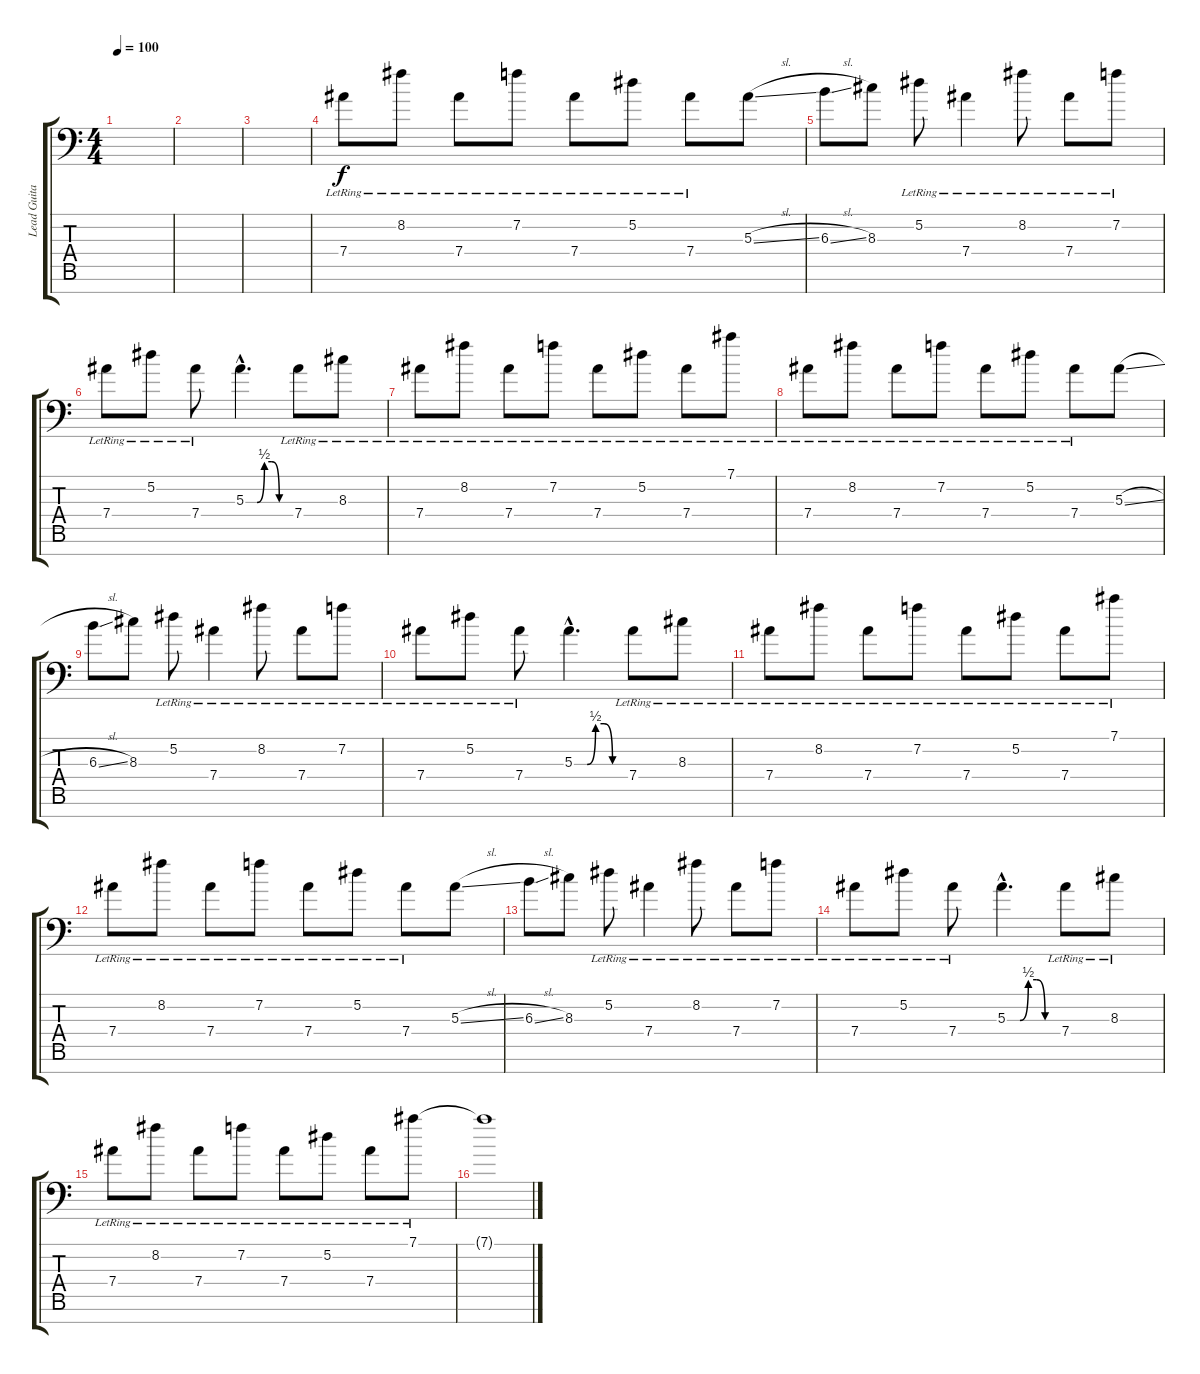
\track ("Lead Guitar #2" "Lead Guita") {instrument electricguitarjazz}
\staff {score tabs}
\tuning (Eb4 Bb3 F3 Eb3 Bb2 F2 Bb1) {hide}
\ts (4 4)
\tempo 100
\clef f4
\ks c
|
|
|
7.4{lr}.8{volume 6} 8.2{lr}.8 7.4{lr}.8 7.2{lr}.8 7.4{lr}.8 5.2{lr}.8 7.4{lr}.8 5.3{sl}.8 |
6.3{sl}.8 8.3.8 5.2{lr}.8 7.4{lr}.4 8.2{lr}.8 7.4{lr}.8 7.2{lr}.8 |
7.4{lr}.8{volume 10} 5.2{lr}.8 7.4{lr}.8 5.3{be (custom 0 0 15 0 25 2 35 2 45 0 60 0) hac}.4{d} 7.4{lr}.8 8.3{lr}.8 |
7.4{lr}.8 8.2{lr}.8 7.4{lr}.8 7.2{lr}.8 7.4{lr}.8 5.2{lr}.8 7.4{lr}.8 7.1{lr}.8 |
7.4{lr}.8{volume 13} 8.2{lr}.8 7.4{lr}.8 7.2{lr}.8 7.4{lr}.8 5.2{lr}.8 7.4{lr}.8 5.3{sl}.8 |
6.3{sl}.8 8.3.8 5.2{lr}.8 7.4{lr}.4 8.2{lr}.8 7.4{lr}.8 7.2{lr}.8 |
7.4{lr}.8 5.2{lr}.8 7.4{lr}.8 5.3{be (custom 0 0 15 0 25 2 35 2 45 0 60 0) hac}.4{d} 7.4{lr}.8 8.3{lr}.8 |
7.4{lr}.8 8.2{lr}.8 7.4{lr}.8 7.2{lr}.8 7.4{lr}.8 5.2{lr}.8 7.4{lr}.8 7.1{lr}.8 |
7.4{lr}.8 8.2{lr}.8 7.4{lr}.8 7.2{lr}.8 7.4{lr}.8 5.2{lr}.8 7.4{lr}.8 5.3{sl}.8 |
6.3{sl}.8 8.3.8 5.2{lr}.8 7.4{lr}.4 8.2{lr}.8 7.4{lr}.8 7.2{lr}.8 |
7.4{lr}.8 5.2{lr}.8 7.4{lr}.8 5.3{be (custom 0 0 15 0 25 2 35 2 45 0 60 0) hac}.4{d} 7.4{lr}.8 8.3{lr}.8 |
7.4{lr}.8 8.2{lr}.8 7.4{lr}.8 7.2{lr}.8 7.4{lr}.8 5.2{lr}.8 7.4{lr}.8 7.1{lr}.8 |
7.1{t}.1
